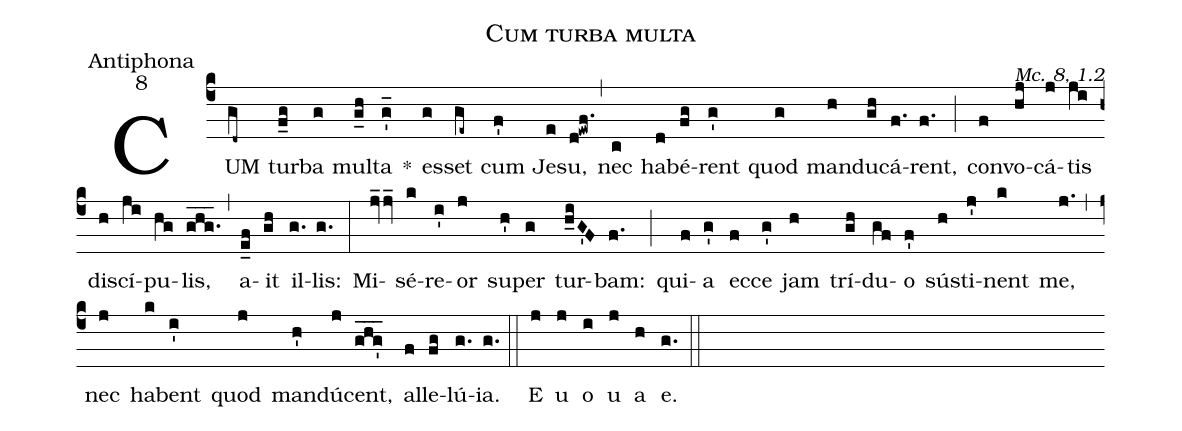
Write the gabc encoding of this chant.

name:Cum turba multa;
office-part:Antiphona;
mode:8;
commentary:Mc. 8, 1.2;
%%
(c4)
CUM(gd~) tur(f_g)ba(g) mul(g_h)ta(g'_) *()
es(g)set(ge~) cum(f') Je(e)su,(d!ewf.) (,)
nec(c) ha(d)bé(fg)rent(g') quod(g) man(h)du(gh)cá(f.)rent,(f.) (;)
con(f)vo(hj)cá(j)tis(ji) di(h)scí(ji)pu(hg)lis,(ghg.___) (,)
a(e_f)it(gh) il(g.)lis:(g.) (:)
Mi(jv_jv_)sé(k)re(i')or(j) su(h')per(g) tur(h_iG'F)bam:(f.) (;)
qui(f)a(g') ec(f)ce(g') jam(h) trí(gh)du(gf)o(f') sús(h)ti(j')nent(k) me,(j.) (,)
nec(j) ha(k)bent(i') quod(j) man(h')dú(j)cent,(ghg'___) al(f)le(fg)lú(g.)ia.(g.) (::)
E(j) u(j) o(i) u(j) a(h) e.(g.) (::)
